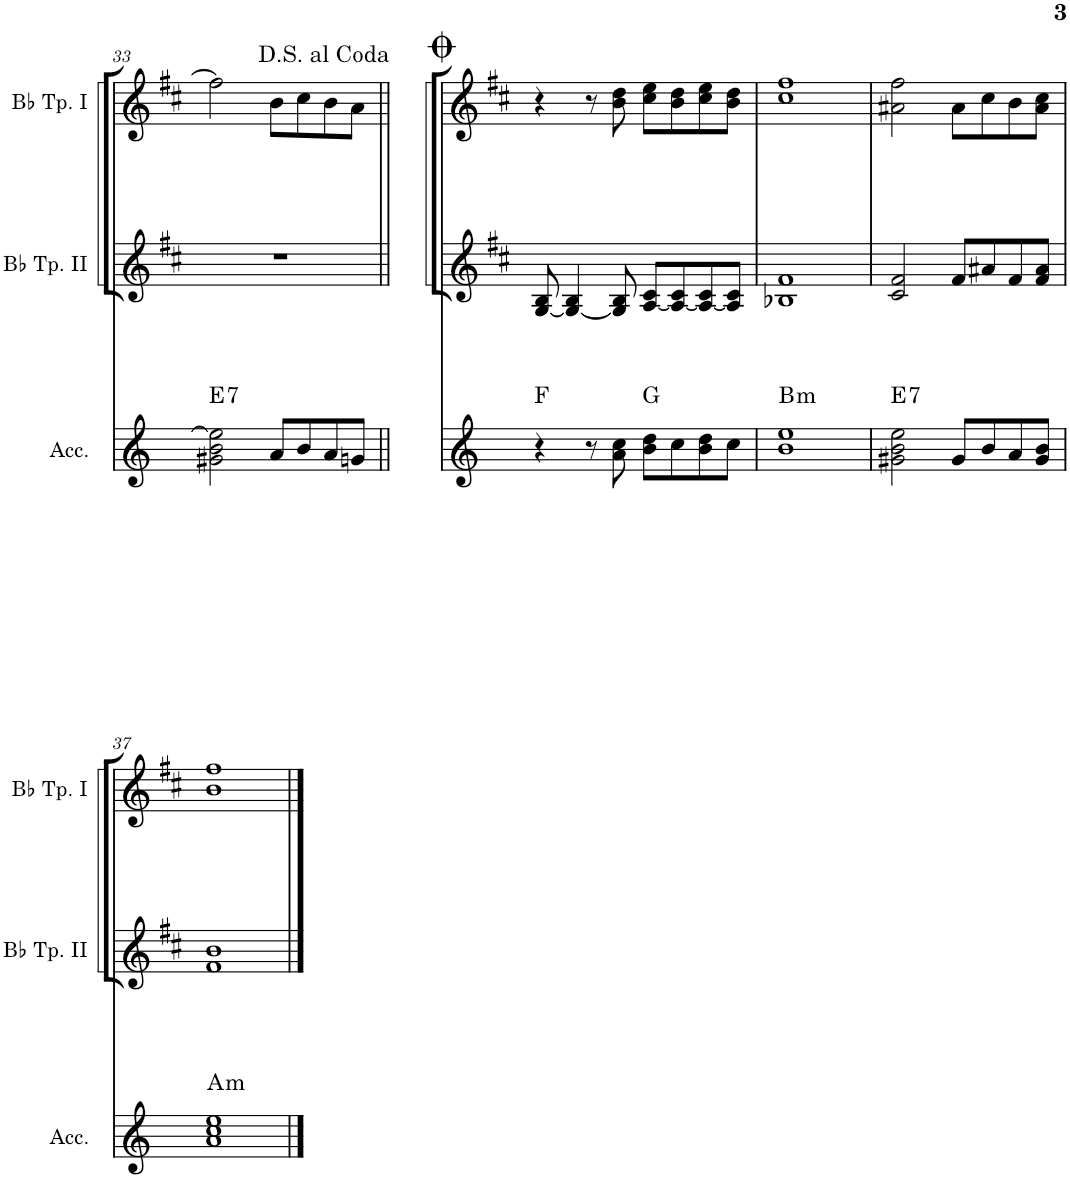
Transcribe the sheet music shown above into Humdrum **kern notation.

**kern	**harte	**kern	**kern
*part3	*part3	*part2	*part1
*staff3	*	*staff2	*staff1
*I"Accordeon	*	*I"Bb Trumpet II	*I"Bb Trumpet I
*I'Acc.	*	*I'Bb Tp. II	*I'Bb Tp. I
!!LO:PB:g=z
*clefG2	*	*clefG2	*clefG2
*	*	*Trd1c2	*Trd1c2
*k[]	*	*k[f#c#]	*k[f#c#]
*M4/4	*	*M4/4	*M4/4
=33	=33	=33	=33
!	!LO:H:kt=7	!	!
2g#X\ 2b\ 2ee\]	E:7	1r	2ff#\]
8a/L	.	.	8b\L
8b/	.	.	8cc#\
8a/	.	.	8b\
8gn/J	.	.	8a\J
=34||	=34||	=34||	=34||
4r	F:maj	[8G/ 8B/	4r
.	.	4G/_ 4B/	.
8r	.	.	8r
8a\ 8cc\	.	8G/] 8B/	8b\ 8dd\
8b\ 8dd\L	G:maj	[8A/ 8c#/L	8cc#\ 8ee\L
8cc\	.	8A/_ 8c#/	8b\ 8dd\
8b\ 8dd\	.	8A/_ 8c#/	8cc#\ 8ee\
8cc\J	.	8A/] 8c#/J	8b\ 8dd\J
=35	=35	=35	=35
!	!LO:H:kt=m	!	!
1b 1ee	B:min	1B-X 1f#	1cc# 1ff#
=36	=36	=36	=36
!	!LO:H:kt=7	!	!
2g#X\ 2b\ 2ee\	E:7	2c#/ 2f#/	2a#X\ 2ff#\
8g#/L	.	8f#/L	8a#\L
8b/	.	8a#X/	8cc#\
8a/	.	8f#/	8b\
8g#/ 8b/J	.	8f#/ 8a#/J	8a#\ 8cc#\J
!!LO:LB:g=z
=37	=37	=37	=37
!	!LO:H:kt=m	!	!
1a 1cc 1ee	A:min	1f# 1b	1b 1ff#
==	==	==	==
*-	*-	*-	*-
